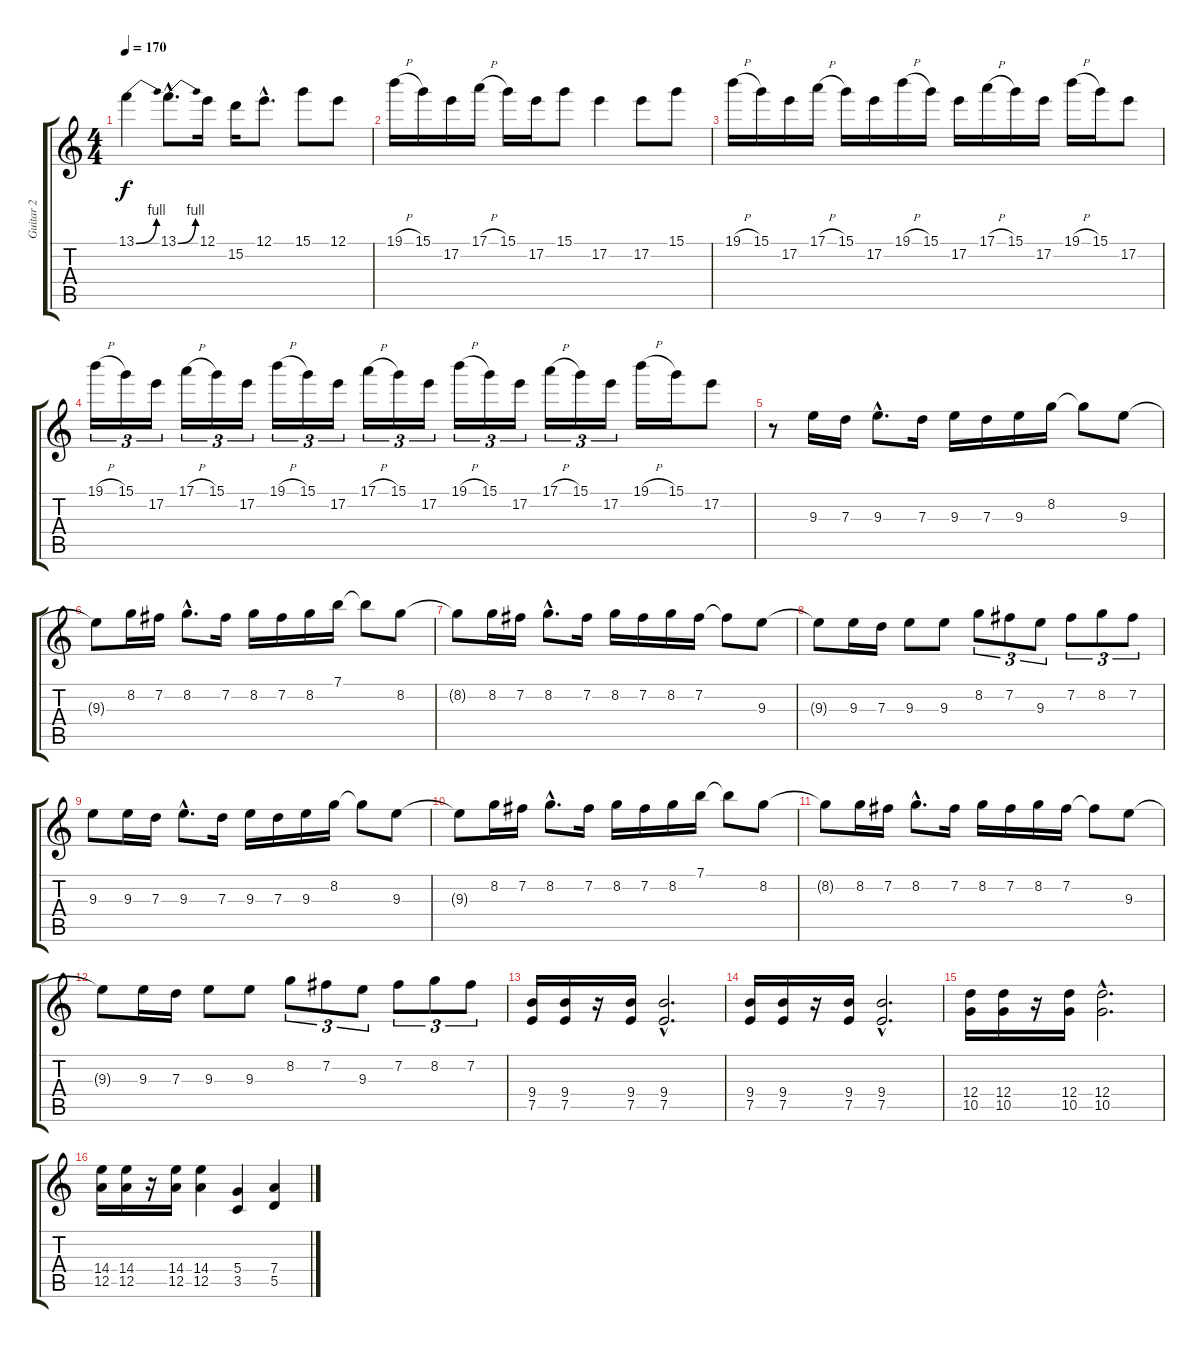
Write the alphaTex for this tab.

\track ("Guitar 2" "Guitar 2") {instrument distortionguitar}
\staff {score tabs}
\tuning (E4 B3 G3 D3 A2 E2) {hide}
\ts (4 4)
\tempo 170
\clef g2
\ks c
13.1{be (bend 0 0 60 4)}.4{dy f} 13.1{be (bend 0 0 60 4) hac}.8{d} 12.1.16 15.2.16 12.1{hac}.8{d} 15.1.8 12.1.8 |
19.1{h}.16 15.1.16 17.2.16 17.1{h}.16 15.1.16 17.2.16 15.1.8 17.2.4 17.2.8 15.1.8 |
19.1{h}.16 15.1.16 17.2.16 17.1{h}.16 15.1.16 17.2.16 19.1{h}.16 15.1.16 17.2.16 17.1{h}.16 15.1.16 17.2.16 19.1{h}.16 15.1.16 17.2.8 |
19.1{h}.16{tu (3 2)} 15.1.16{tu (3 2)} 17.2.16{tu (3 2)} 17.1{h}.16{tu (3 2)} 15.1.16{tu (3 2)} 17.2.16{tu (3 2)} 19.1{h}.16{tu (3 2)} 15.1.16{tu (3 2)} 17.2.16{tu (3 2)} 17.1{h}.16{tu (3 2)} 15.1.16{tu (3 2)} 17.2.16{tu (3 2)} 19.1{h}.16{tu (3 2)} 15.1.16{tu (3 2)} 17.2.16{tu (3 2)} 17.1{h}.16{tu (3 2)} 15.1.16{tu (3 2)} 17.2.16{tu (3 2)} 19.1{h}.16 15.1.16 17.2.8 |
r.8 9.3.16 7.3.16 9.3{hac}.8{d} 7.3.16 9.3.16 7.3.16 9.3.16 8.2.16 8.2{t}.8 9.3.8 |
9.3{t}.8 8.2.16 7.2.16 8.2{hac}.8{d} 7.2.16 8.2.16 7.2.16 8.2.16 7.1.16 7.1{t}.8 8.2.8 |
8.2{t}.8 8.2.16 7.2.16 8.2{hac}.8{d} 7.2.16 8.2.16 7.2.16 8.2.16 7.2.16 7.2{t}.8 9.3.8 |
9.3{t}.8 9.3.16 7.3.16 9.3.8 9.3.8 8.2.8{tu (3 2)} 7.2.8{tu (3 2)} 9.3.8{tu (3 2)} 7.2.8{tu (3 2)} 8.2.8{tu (3 2)} 7.2.8{tu (3 2)} |
9.3.8 9.3.16 7.3.16 9.3{hac}.8{d} 7.3.16 9.3.16 7.3.16 9.3.16 8.2.16 8.2{t}.8 9.3.8 |
9.3{t}.8 8.2.16 7.2.16 8.2{hac}.8{d} 7.2.16 8.2.16 7.2.16 8.2.16 7.1.16 7.1{t}.8 8.2.8 |
8.2{t}.8 8.2.16 7.2.16 8.2{hac}.8{d} 7.2.16 8.2.16 7.2.16 8.2.16 7.2.16 7.2{t}.8 9.3.8 |
9.3{t}.8 9.3.16 7.3.16 9.3.8 9.3.8 8.2.8{tu (3 2)} 7.2.8{tu (3 2)} 9.3.8{tu (3 2)} 7.2.8{tu (3 2)} 8.2.8{tu (3 2)} 7.2.8{tu (3 2)} |
(9.4 7.5).16 (9.4 7.5).16 r.16 (9.4 7.5).16 (9.4{hac} 7.5{hac}).2{d} |
(9.4 7.5).16 (9.4 7.5).16 r.16 (9.4 7.5).16 (9.4{hac} 7.5{hac}).2{d} |
(12.4 10.5).16 (12.4 10.5).16 r.16 (12.4 10.5).16 (12.4{hac} 10.5{hac}).2{d} |
(14.4 12.5).16 (14.4 12.5).16 r.16 (14.4 12.5).16 (14.4 12.5).4 (5.4 3.5).4 (7.4 5.5).4
